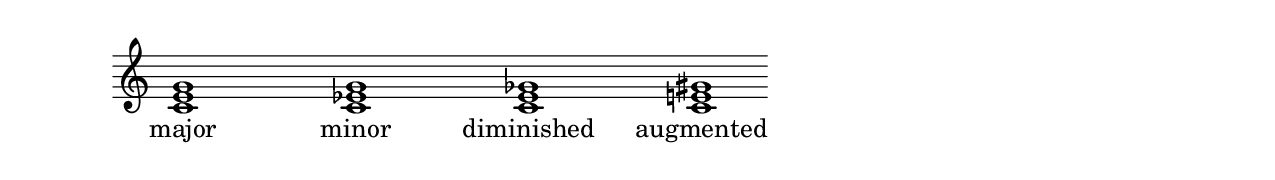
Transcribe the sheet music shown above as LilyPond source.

\version "2.14.2"

#(set-default-paper-size "letter")
#(set-global-staff-size 20)

\header {
	title = ""
	subtitle = ""
	poet = ""
	composer = ""
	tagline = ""
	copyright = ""
	}

\paper {
	indent = 0.0\in
	top-margin = 1.5\in
	bottom-margin = 0.25\in
	page-top-space = 0\in
	before-title-space = 0\in
	between-title-space = 1.5\in
	after-title-space = 1.05\in
	line-width = 7.0\in
	left-margin = 0.75\in
	right-margin = 0.75\in
	ragged-right = ##t
	ragged-bottom = ##f
	ragged-last-bottom = ##t
	system-system-spacing #'minimum-distance = #25
	markup-system-spacing #'minimum-distance = #18
	last-bottom-spacing #'minimum-distance = #15
%	page-count = #3
	print-page-number = ##f
	}

global = { 
	\override Score.PaperColumn #'keep-inside-line = ##t 	
	\override Score.BarNumber #'padding = #2
	\override VoltaBracket #'extra-offset = #'(0 . -3)
	\override ChordName #'font-family = #'roman
%	\override Score.LyricText #'font-series = #'bold
%	\override Score.LyricText #'font-family = #'sans
	\override ChordName #'font-size = #0.5
	\override Staff.TimeSignature #'style = #'() 
	\set majorSevenSymbol = \markup { "maj7" }
	\override Staff.StaffGrouper #'staff-staff-spacing #'minimum-distance = #40

	% enter key signature, time signature, pickup length here
	\key c \major
	\time 16/1
%	\partial 8
	}

upper = \relative c'' {
	\clef treble
	<<
		{
			% enter melody here
			} \\
			
		{
			% enter middle voices (alto & tenor) here
			}
		>>
	}

lower = <<
	\new Voice = "bass" <<
		\relative c' {
			\clef treble
			
			% enter bass line here
			<c e g>1 s s <c es g> s s <c es ges> s s <c e! gis>
			}
		
		\new FiguredBass \figuremode {
			\override BassFigure #'extra-offset = #'(0 . 12)
			
			% enter figures here within <> brackets
				% use + for sharp, - for flat, ! for natural
				% _ will make accidental by itself (apply to 3)
				% use s if bass note has no figure
			
			}
		>>
	>>

functionalBass = {
	\set stanza = \markup { \normal-text "" }
		\lyricmode {
		
		% enter functional bass here, follwing the rules of lilypond lyrics
		major minor diminished augmented
		}
	}

functionalBassLower = {
	\set stanza = \markup { \normal-text "" }
		\lyricmode {
		
		% enter functional bass here, follwing the rules of lilypond lyrics
		\skip2 "D7/II" \skip2 "D7/III" \skip2 \skip2 "D5/V" \skip2 \skip2 
		"D7/V"
		}
	}

functionalBassLowest = {
	\set stanza = \markup { \normal-text "" }
		\lyricmode {
		
		% enter functional bass here, follwing the rules of lilypond lyrics
		"T1" "—" "—" "—" "—"
		}
	}

dynamics = {
	s1\p
	}

pedal = {
	s2\sustainOn
	s\sustainOff
	}

\score {
	\new PianoStaff \with { 
		\override StaffGrouper #'staff-staff-spacing #'minimum-distance = #15
		}
		<<
		\set PianoStaff.instrumentName = " "
		\set PianoStaff.shortInstrumentName = " "
		\set PianoStaff.midiInstrument = "piano" 
%		\new Staff = "Staff_pfUpper" << \global \upper >>
%		\new Dynamics = "Dynamics_pf" \dynamics
		\new Staff = "Staff_pfLower" << \global \lower >>
		\new Lyrics \lyricsto "bass" { \functionalBass }
%		\new Lyrics \lyricsto "bass" { \functionalBassLower }
%		\new Lyrics \lyricsto "bass" { \functionalBassLowest }
%		\new Dynamics = "pedal" \pedal	
		>>
	\layout { 
		\context { \Score \remove "Bar_number_engraver" }
		\context { \Staff \remove "Time_signature_engraver" }
		}
	}
